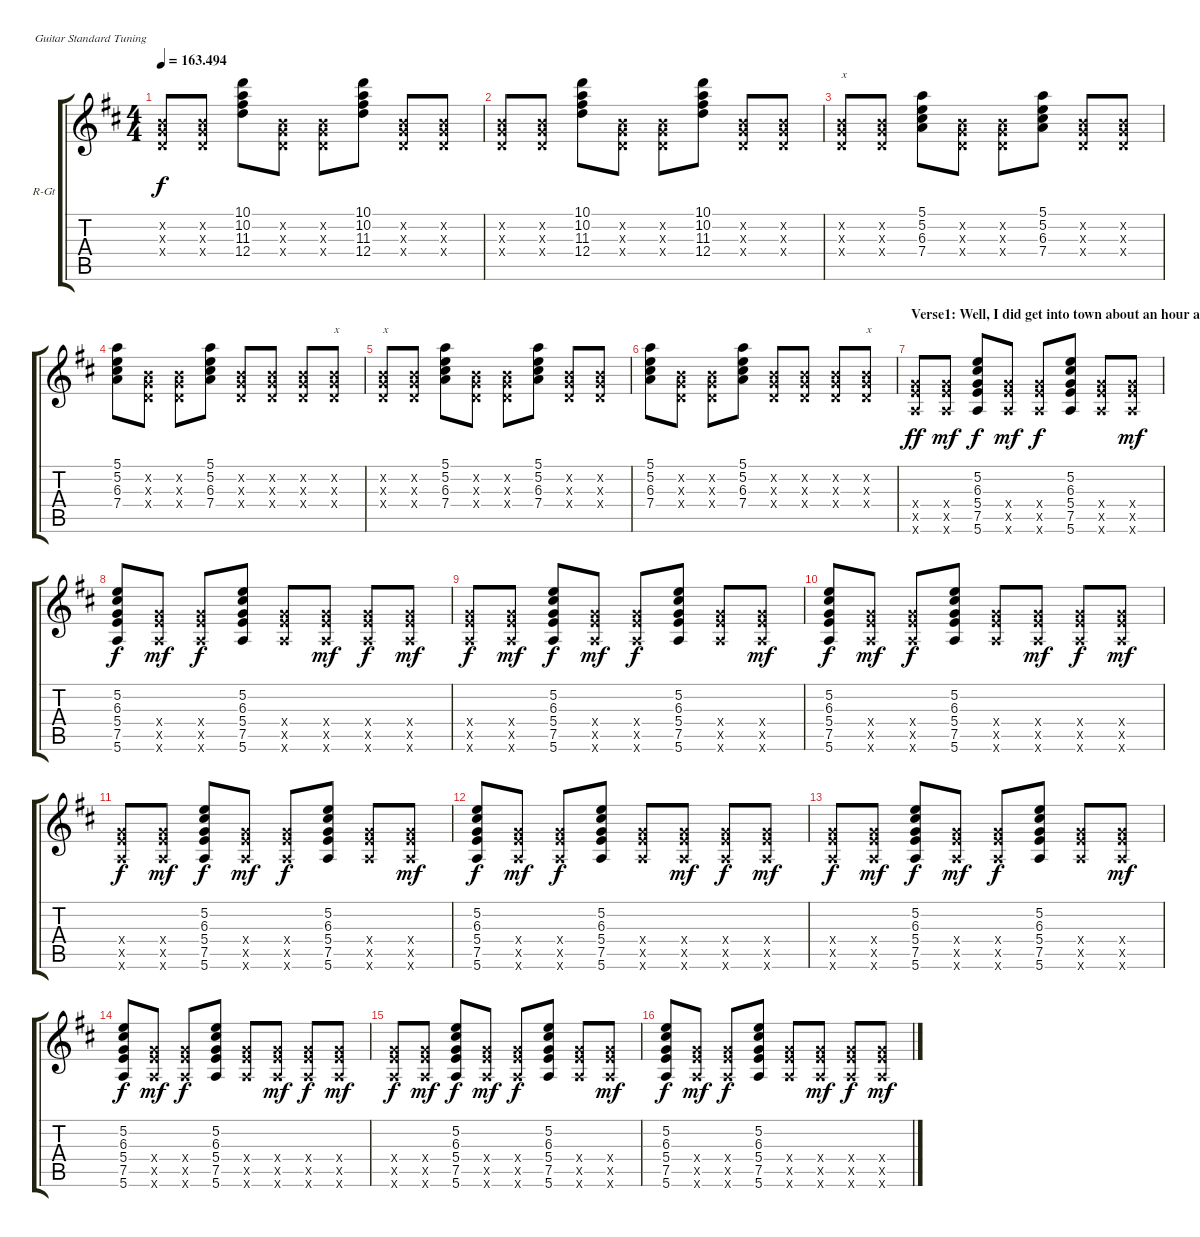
\bracketExtendMode groupsimilarinstruments
\firstSystemTrackNameOrientation horizontal
\otherSystemsTrackNameOrientation horizontal
\track ("Rhythm Guitar" "R-Gt") {instrument electricguitarclean}
\staff {score tabs}
\tuning (E4 B3 G3 D3 A2 E2)
\ts (4 4)
\tempo
163.494
\accidentals auto
\clef g2
\ottava regular
\simile none
\scale
0.333333
\ks d
(0.2{x} 0.3{x} 0.4{x}).8{dy f} (0.2{x} 0.3{x} 0.4{x}).8 (10.1 10.2 11.3 12.4).8 (0.2{x} 0.3{x} 0.4{x}).8 (0.2{x} 0.3{x} 0.4{x}).8 (10.1 10.2 11.3 12.4).8 (0.2{x} 0.3{x} 0.4{x}).8 (0.2{x} 0.3{x} 0.4{x}).8 |
\scale
0.333333 (0.2{x} 0.3{x} 0.4{x}).8 (0.2{x} 0.3{x} 0.4{x}).8 (10.1 10.2 11.3 12.4).8 (0.2{x} 0.3{x} 0.4{x}).8 (0.2{x} 0.3{x} 0.4{x}).8 (10.1 10.2 11.3 12.4).8 (0.2{x} 0.3{x} 0.4{x}).8 (0.2{x} 0.3{x} 0.4{x}).8 |
\scale
0.333333 (0.2{x} 0.3{x} 0.4{x}).8{txt "x"} (0.2{x} 0.3{x} 0.4{x}).8 (5.1 5.2 6.3 7.4).8 (0.2{x} 0.3{x} 0.4{x}).8 (0.2{x} 0.3{x} 0.4{x}).8 (5.1 5.2 6.3 7.4).8 (0.2{x} 0.3{x} 0.4{x}).8 (0.2{x} 0.3{x} 0.4{x}).8 |
\scale
0.333333 (5.1 5.2 6.3 7.4).8 (0.2{x} 0.3{x} 0.4{x}).8 (0.2{x} 0.3{x} 0.4{x}).8 (5.1 5.2 6.3 7.4).8 (0.2{x} 0.3{x} 0.4{x}).8 (0.2{x} 0.3{x} 0.4{x}).8 (0.2{x} 0.3{x} 0.4{x}).8 (0.2{x} 0.3{x} 0.4{x}).8{txt "x"} |
\scale
0.333333 (0.2{x} 0.3{x} 0.4{x}).8{txt "x"} (0.2{x} 0.3{x} 0.4{x}).8 (5.1 5.2 6.3 7.4).8 (0.2{x} 0.3{x} 0.4{x}).8 (0.2{x} 0.3{x} 0.4{x}).8 (5.1 5.2 6.3 7.4).8 (0.2{x} 0.3{x} 0.4{x}).8 (0.2{x} 0.3{x} 0.4{x}).8 |
\scale
0.333333 (5.1 5.2 6.3 7.4).8 (0.2{x} 0.3{x} 0.4{x}).8 (0.2{x} 0.3{x} 0.4{x}).8 (5.1 5.2 6.3 7.4).8 (0.2{x} 0.3{x} 0.4{x}).8 (0.2{x} 0.3{x} 0.4{x}).8 (0.2{x} 0.3{x} 0.4{x}).8 (0.2{x} 0.3{x} 0.4{x}).8{txt "x"} |
\section ("" "Verse1: Well, I did get into town about an hour ago ")
\scale
0.333333 (5.4{x} 7.5{x} 5.6{x}).8{dy ff} (5.4{x} 7.5{x} 5.6{x}).8{dy mf} (5.2 6.3 5.4 7.5 5.6).8{dy f} (5.4{x} 7.5{x} 5.6{x}).8{dy mf} (5.4{x} 7.5{x} 5.6{x}).8{dy f} (5.2 6.3 5.4 7.5 5.6).8 (5.4{x} 7.5{x} 5.6{x}).8 (5.4{x} 7.5{x} 5.6{x}).8{dy mf} |
\scale
0.333333 (5.2 6.3 5.4 7.5 5.6).8{dy f} (5.4{x} 7.5{x} 5.6{x}).8{dy mf} (5.4{x} 7.5{x} 5.6{x}).8{dy f} (5.2 6.3 5.4 7.5 5.6).8 (5.4{x} 7.5{x} 5.6{x}).8 (5.4{x} 7.5{x} 5.6{x}).8{dy mf} (5.4{x} 7.5{x} 5.6{x}).8{dy f} (5.4{x} 7.5{x} 5.6{x}).8{dy mf} |
\scale
0.333333 (5.4{x} 7.5{x} 5.6{x}).8{dy f} (5.4{x} 7.5{x} 5.6{x}).8{dy mf} (5.2 6.3 5.4 7.5 5.6).8{dy f} (5.4{x} 7.5{x} 5.6{x}).8{dy mf} (5.4{x} 7.5{x} 5.6{x}).8{dy f} (5.2 6.3 5.4 7.5 5.6).8 (5.4{x} 7.5{x} 5.6{x}).8 (5.4{x} 7.5{x} 5.6{x}).8{dy mf} |
\scale
0.333333 (5.2 6.3 5.4 7.5 5.6).8{dy f} (5.4{x} 7.5{x} 5.6{x}).8{dy mf} (5.4{x} 7.5{x} 5.6{x}).8{dy f} (5.2 6.3 5.4 7.5 5.6).8 (5.4{x} 7.5{x} 5.6{x}).8 (5.4{x} 7.5{x} 5.6{x}).8{dy mf} (5.4{x} 7.5{x} 5.6{x}).8{dy f} (5.4{x} 7.5{x} 5.6{x}).8{dy mf} |
\scale
0.333333 (5.4{x} 7.5{x} 5.6{x}).8{dy f} (5.4{x} 7.5{x} 5.6{x}).8{dy mf} (5.2 6.3 5.4 7.5 5.6).8{dy f} (5.4{x} 7.5{x} 5.6{x}).8{dy mf} (5.4{x} 7.5{x} 5.6{x}).8{dy f} (5.2 6.3 5.4 7.5 5.6).8 (5.4{x} 7.5{x} 5.6{x}).8 (5.4{x} 7.5{x} 5.6{x}).8{dy mf} |
\scale
0.333333 (5.2 6.3 5.4 7.5 5.6).8{dy f} (5.4{x} 7.5{x} 5.6{x}).8{dy mf} (5.4{x} 7.5{x} 5.6{x}).8{dy f} (5.2 6.3 5.4 7.5 5.6).8 (5.4{x} 7.5{x} 5.6{x}).8 (5.4{x} 7.5{x} 5.6{x}).8{dy mf} (5.4{x} 7.5{x} 5.6{x}).8{dy f} (5.4{x} 7.5{x} 5.6{x}).8{dy mf} |
\scale
0.333333 (5.4{x} 7.5{x} 5.6{x}).8{dy f} (5.4{x} 7.5{x} 5.6{x}).8{dy mf} (5.2 6.3 5.4 7.5 5.6).8{dy f} (5.4{x} 7.5{x} 5.6{x}).8{dy mf} (5.4{x} 7.5{x} 5.6{x}).8{dy f} (5.2 6.3 5.4 7.5 5.6).8 (5.4{x} 7.5{x} 5.6{x}).8 (5.4{x} 7.5{x} 5.6{x}).8{dy mf} |
\scale
0.333333 (5.2 6.3 5.4 7.5 5.6).8{dy f} (5.4{x} 7.5{x} 5.6{x}).8{dy mf} (5.4{x} 7.5{x} 5.6{x}).8{dy f} (5.2 6.3 5.4 7.5 5.6).8 (5.4{x} 7.5{x} 5.6{x}).8 (5.4{x} 7.5{x} 5.6{x}).8{dy mf} (5.4{x} 7.5{x} 5.6{x}).8{dy f} (5.4{x} 7.5{x} 5.6{x}).8{dy mf} |
\scale
0.333333 (5.4{x} 7.5{x} 5.6{x}).8{dy f} (5.4{x} 7.5{x} 5.6{x}).8{dy mf} (5.2 6.3 5.4 7.5 5.6).8{dy f} (5.4{x} 7.5{x} 5.6{x}).8{dy mf} (5.4{x} 7.5{x} 5.6{x}).8{dy f} (5.2 6.3 5.4 7.5 5.6).8 (5.4{x} 7.5{x} 5.6{x}).8 (5.4{x} 7.5{x} 5.6{x}).8{dy mf} |
\scale
0.333333 (5.2 6.3 5.4 7.5 5.6).8{dy f} (5.4{x} 7.5{x} 5.6{x}).8{dy mf} (5.4{x} 7.5{x} 5.6{x}).8{dy f} (5.2 6.3 5.4 7.5 5.6).8 (5.4{x} 7.5{x} 5.6{x}).8 (5.4{x} 7.5{x} 5.6{x}).8{dy mf} (5.4{x} 7.5{x} 5.6{x}).8{dy f} (5.4{x} 7.5{x} 5.6{x}).8{dy mf}
